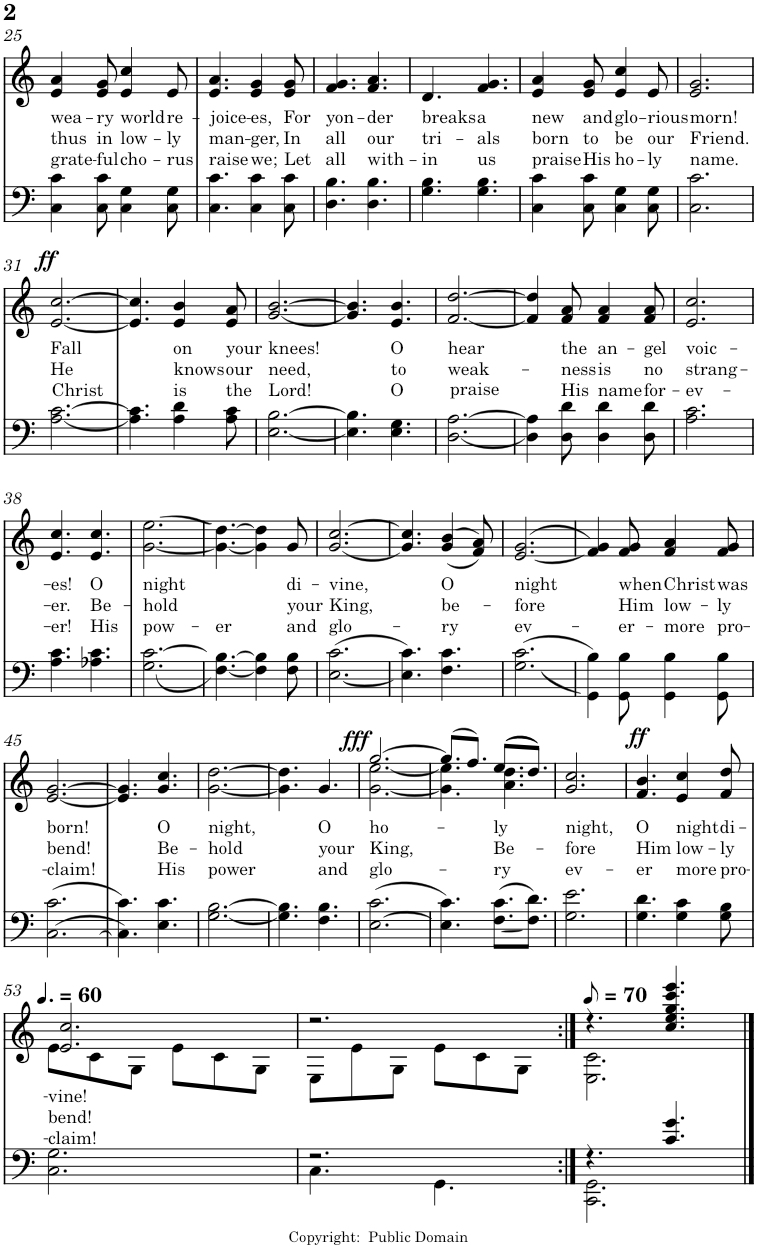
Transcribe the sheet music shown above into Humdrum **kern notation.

**kern	**kern	**text	**text	**text	**dynam
*part1	*part1	*part1	*part1	*part1	*part1
*staff2	*staff1	*staff1	*staff1	*staff1	*staff1/2
*I"Piano	*	*	*	*	*
*I'Pno.	*	*	*	*	*
!!LO:PB:g=z
*clefF4	*clefG2	*	*	*	*
*Trd7c12	*Trd7c12	*	*	*	*
*k[]	*k[]	*	*	*	*
*M6/8	*M6/8	*	*	*	*
=25	=25	=25	=25	=25	=25
!	!	!LO:LY:b	!LO:LY:b	!LO:LY:b	!
4C\ 4c\	4e/ 4a/	wea-	thus	grate-	.
!	!	!LO:LY:b	!LO:LY:b	!LO:LY:b	!
8C\ 8c\	8e/ 8g/	-ry	in	-ful	.
!	!	!LO:LY:b	!LO:LY:b	!LO:LY:b	!
4C\ 4G\	4e/ 4cc/	world	low-	cho-	.
!	!	!LO:LY:b	!LO:LY:b	!LO:LY:b	!
8C\ 8G\	8e/	re-	-ly	-rus	.
=26	=26	=26	=26	=26	=26
!	!	!LO:LY:b	!LO:LY:b	!LO:LY:b	!
4.C\ 4.c\	4.e/ 4.a/	-joice-	man-	raise	.
!	!	!LO:LY:b	!LO:LY:b	!LO:LY:b	!
4C\ 4c\	4e/ 4g/	-es,	-ger,	we;	.
!	!	!LO:LY:b	!LO:LY:b	!LO:LY:b	!
8C\ 8c\	8e/ 8g/	For	In	Let	.
=27	=27	=27	=27	=27	=27
!	!	!LO:LY:b	!LO:LY:b	!LO:LY:b	!
4.D\ 4.B\	4.f/ 4.g/	yon-	all	all	.
!	!	!LO:LY:b	!LO:LY:b	!LO:LY:b	!
4.D\ 4.B\	4.f/ 4.a/	-der	our	with-	.
=28	=28	=28	=28	=28	=28
!	!	!LO:LY:b	!LO:LY:b	!LO:LY:b	!
4.G\ 4.B\	4.d/	breaks	tri-	-in	.
!	!	!LO:LY:b	!LO:LY:b	!LO:LY:b	!
4.G\ 4.B\	4.f/ 4.g/	a	-als	us	.
=29	=29	=29	=29	=29	=29
!	!	!LO:LY:b	!LO:LY:b	!LO:LY:b	!
4C\ 4c\	4e/ 4a/	new	born	praise	.
!	!	!LO:LY:b	!LO:LY:b	!LO:LY:b	!
8C\ 8c\	8e/ 8g/	and	to	His	.
!	!	!LO:LY:b	!LO:LY:b	!LO:LY:b	!
4C\ 4G\	4e/ 4cc/	glo-	be	ho-	.
!	!	!LO:LY:b	!LO:LY:b	!LO:LY:b	!
8C\ 8G\	8e/	-rious	our	-ly	.
=30	=30	=30	=30	=30	=30
!	!	!LO:LY:b	!LO:LY:b	!LO:LY:b	!
2.C\ 2.c\	2.e/ 2.g/	morn!	Friend.	name.	.
!!LO:LB:g=z
=31	=31	=31	=31	=31	=31
!	!	!LO:LY:b	!LO:LY:b	!LO:LY:b	!LO:DY:a
[2.A\ [2.c\	[2.e/ [2.cc/	Fall	He	Christ	ff
=32	=32	=32	=32	=32	=32
4.A\] 4.c\]	4.e/] 4.cc/]	.	.	.	.
!	!	!LO:LY:b	!LO:LY:b	!LO:LY:b	!
4A\ 4d\	4e/ 4b/	on	knows	is	.
!	!	!LO:LY:b	!LO:LY:b	!LO:LY:b	!
8A\ 8c\	8e/ 8a/	your	our	the	.
=33	=33	=33	=33	=33	=33
!	!	!LO:LY:b	!LO:LY:b	!LO:LY:b	!
[2.E\ [2.B\	[2.g/ [2.b/	knees!	need,	Lord!	.
=34	=34	=34	=34	=34	=34
4.E\] 4.B\]	4.g/] 4.b/]	.	.	.	.
!	!	!LO:LY:b	!LO:LY:b	!LO:LY:b	!
4.E\ 4.G\	4.e/ 4.b/	O	to	O	.
=35	=35	=35	=35	=35	=35
!	!	!LO:LY:b	!LO:LY:b	!LO:LY:b	!
[2.D\ [2.A\	[2.f/ [2.dd/	hear	weak-	praise	.
=36	=36	=36	=36	=36	=36
4D\] 4A\]	4f/] 4dd/]	.	.	.	.
!	!	!LO:LY:b	!LO:LY:b	!LO:LY:b	!
8D\ 8d\	8f/ 8a/	the	-ness	His	.
!	!	!LO:LY:b	!LO:LY:b	!LO:LY:b	!
4D\ 4d\	4f/ 4a/	an-	is	name	.
!	!	!LO:LY:b	!LO:LY:b	!LO:LY:b	!
8D\ 8d\	8f/ 8a/	-gel	no	for-	.
=37	=37	=37	=37	=37	=37
!	!	!LO:LY:b	!LO:LY:b	!LO:LY:b	!
2.A\ 2.c\	2.e/ 2.cc/	voic-	strang-	-ev-	.
!!LO:LB:g=z
=38	=38	=38	=38	=38	=38
!	!	!LO:LY:b	!LO:LY:b	!LO:LY:b	!
4.A\ 4.c\	4.e/ 4.cc/	-es!	-er.	-er!	.
!	!	!LO:LY:b	!LO:LY:b	!LO:LY:b	!
4.A-X\ 4.c\	4.e/ 4.cc/	O	Be-	His	.
=39	=39	=39	=39	=39	=39
!	!	!LO:LY:b	!LO:LY:b	!LO:LY:b	!
2.G\ [2.c\	([2.g\ 2.ee\	night	-hold	pow-	.
=40	=40	=40	=40	=40	=40
!	!	!	!	!LO:LY:b	!
[4.F\ [4.B\	4.g\_ [4.dd\)	.	.	-er	.
4F\] 4B\]	4g\] 4dd\]	.	.	.	.
!	!	!LO:LY:b	!LO:LY:b	!LO:LY:b	!
8F\ 8B\	8g/	di-	your	and	.
=41	=41	=41	=41	=41	=41
!	!	!LO:LY:b	!LO:LY:b	!LO:LY:b	!
2.E\ 2.c\]	(2.g/ [2.cc/	-vine,	King,	glo-	.
=42	=42	=42	=42	=42	=42
4.E\ 4.c\	4.g/ 4.cc/])	.	.	.	.
!	!	!LO:LY:b	!LO:LY:b	!LO:LY:b	!
4.F\ 4.c\	((4g/ 4b/	O	be-	-ry	.
.	8f/ 8a/))	.	.	.	.
=43	=43	=43	=43	=43	=43
!	!	!LO:LY:b	!LO:LY:b	!LO:LY:b	!
2.G\ 2.c\	((2.e/ 2.g/	night	-fore	ev-	.
=44	=44	=44	=44	=44	=44
4GG\ 4B\	4f/ 4g/))	.	.	.	.
!	!	!LO:LY:b	!LO:LY:b	!LO:LY:b	!
8GG\ 8B\	8f/ 8g/	when	Him	-er-	.
!	!	!LO:LY:b	!LO:LY:b	!LO:LY:b	!
4GG\ 4B\	4f/ 4a/	Christ	low-	-more	.
!	!	!LO:LY:b	!LO:LY:b	!LO:LY:b	!
8GG\ 8B\	8f/ 8g/	was	-ly	pro-	.
!!LO:LB:g=z
=45	=45	=45	=45	=45	=45
!	!	!LO:LY:b	!LO:LY:b	!LO:LY:b	!
2.C\ 2.c\	[2.e/ [2.g/	born!	bend!	-claim!	.
=46	=46	=46	=46	=46	=46
4.C\ 4.c\	4.e/] 4.g/]	.	.	.	.
!	!	!LO:LY:b	!LO:LY:b	!LO:LY:b	!
4.E\ 4.c\	4.g/ 4.cc/	O	Be-	His	.
=47	=47	=47	=47	=47	=47
!	!	!LO:LY:b	!LO:LY:b	!LO:LY:b	!
[2.G\ [2.B\	[2.g\ [2.dd\	night,	-hold	power	.
=48	=48	=48	=48	=48	=48
4.G\] 4.B\]	4.g\] 4.dd\]	.	.	.	.
!	!	!LO:LY:b	!LO:LY:b	!LO:LY:b	!
4.F\ 4.B\	4.g/	O	your	and	.
=49	=49	=49	=49	=49	=49
!	!	!LO:LY:b	!LO:LY:b	!LO:LY:b	!LO:DY:a
*	*^	*	*	*	*
2.E\ 2.c\	[2.gg/	[2.g\ [2.ee\	ho-	King,	glo-	fff
=50	=50	=50	=50	=50	=50	=50
4.E\ 4.c\	(8.gg/L]	4.g\] 4.ee\]	.	.	.	.
.	8.ff/J)	.	.	.	.	.
!	!	!	!LO:LY:b	!LO:LY:b	!LO:LY:b	!
8.F\ 8.c\L	((8.ee/L	4.a\ 4.dd\	-ly	Be-	-ry	.
8.F\ 8.d\J	8.dd/J))	.	.	.	.	.
*	*v	*v	*	*	*	*
=51	=51	=51	=51	=51	=51
!	!	!LO:LY:b	!LO:LY:b	!LO:LY:b	!
2.G\ 2.e\	2.g/ 2.cc/	night,	-fore	ev-	.
=52	=52	=52	=52	=52	=52
!	!	!LO:LY:b	!LO:LY:b	!LO:LY:b	!LO:DY:a
4.G\ 4.d\	4.f/ 4.b/	O	Him	-er	ff
!	!	!LO:LY:b	!LO:LY:b	!LO:LY:b	!
4G\ 4c\	4e/ 4cc/	night	low-	more	.
!	!	!LO:LY:b	!LO:LY:b	!LO:LY:b	!
8G\ 8B\	8f/ 8dd/	di-	-ly	pro-	.
!!LO:LB:g=z
=53	=53	=53	=53	=53	=53
*	*MM90	*	*	*	*
!	!	!LO:LY:b	!LO:LY:b	!LO:LY:b	!
*	*^	*	*	*	*
2.C\ 2.G\	2.e/ 2.cc/	8e\L	-vine!	bend!	-claim!	.
.	.	8c\	.	.	.	.
.	.	8G\J	.	.	.	.
.	.	8e\L	.	.	.	.
.	.	8c\	.	.	.	.
.	.	8G\J	.	.	.	.
=54	=54	=54	=54	=54	=54	=54
*^	*	*	*	*	*	*
2.r	4.C\	2.r	8E\L	.	.	.	.
.	.	.	8e\	.	.	.	.
.	.	.	8G\J	.	.	.	.
.	4.GG\	.	8e\L	.	.	.	.
.	.	.	8c\	.	.	.	.
.	.	.	8G\J	.	.	.	.
=55:|!	=55:|!	=55:|!	=55:|!	=55:|!	=55:|!	=55:|!	=55:|!
*	*	*MM35	*	*	*	*	*
4.r	2.CC\ 2.GG\	4.r	2.E\ 2.c\	.	.	.	.
4.c/ 4.g/	.	4.cc/ 4.ee/ 4.gg/ 4.ccc/ 4.eee/	.	.	.	.	.
*v	*v	*	*	*	*	*	*
*	*v	*v	*	*	*	*
==	==	==	==	==	==
*-	*-	*-	*-	*-	*-
